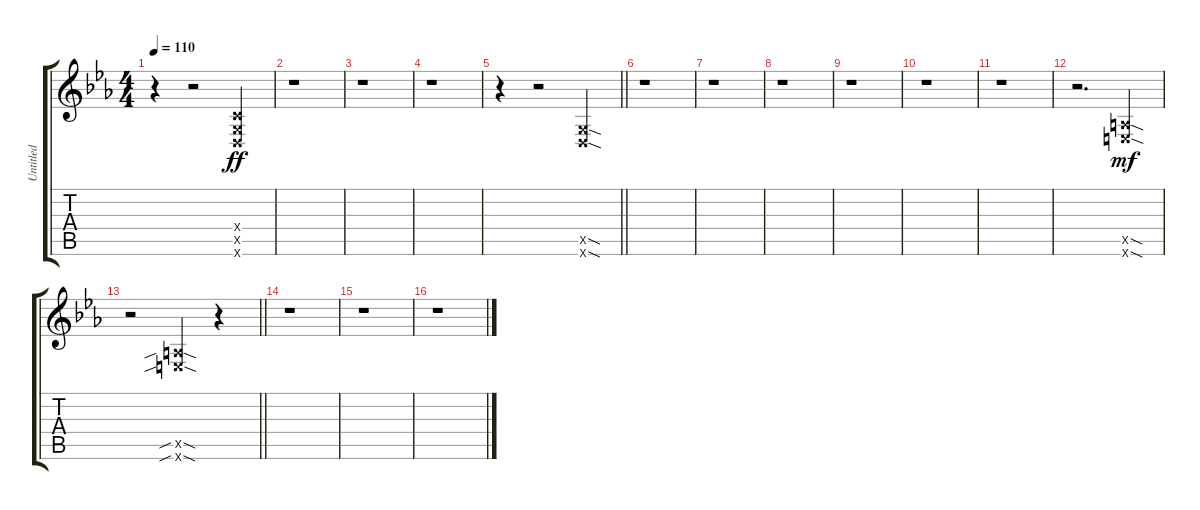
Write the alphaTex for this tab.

\track ("Untitled" "Untitled") {instrument guitarfretnoise}
\staff {score tabs}
\tuning (E4 B3 G3 D3 A2 E2) {hide}
\ts (4 4)
\tempo 110
\clef g2
\ks eb
r.4{dy mf} r.2 (10.4{x} 10.5{x} 10.6{x}).4{dy ff} |
r.1 |
r.1 |
r.1 |
\barLineRight lightlight
r.4 r.2 (10.5{sod x} 10.6{sod x}).4 |
r.1 |
r.1 |
r.1 |
r.1 |
r.1 |
r.1 |
r.2{d} (12.5{sod x} 12.6{sod x}).4{dy mf} |
\barLineRight lightlight
r.2 (12.5{sib sod x} 12.6{sib sod x}).4 r.4 |
r.1 |
r.1 |
r.1
